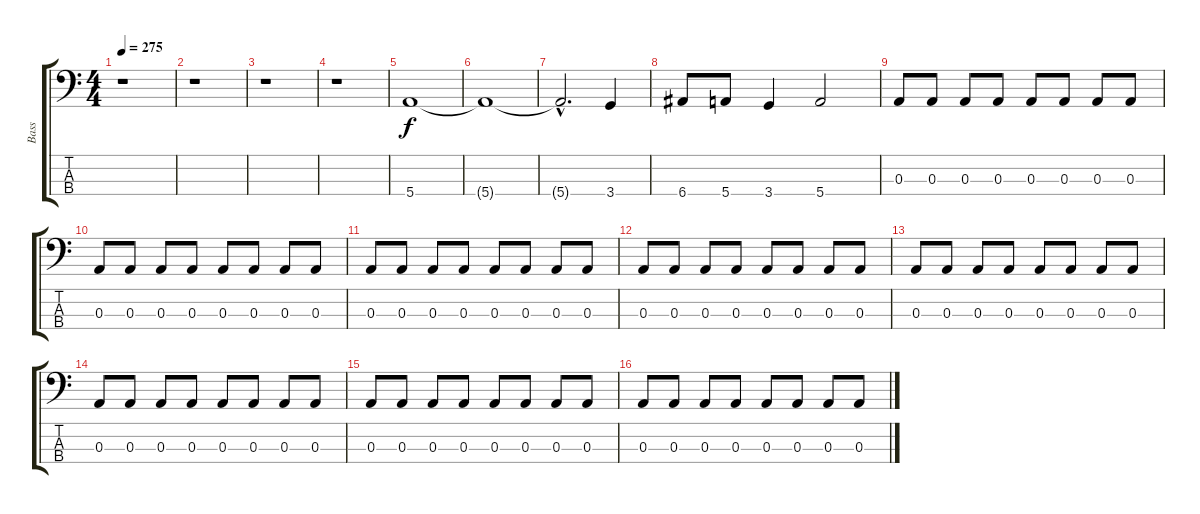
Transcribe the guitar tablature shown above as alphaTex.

\track ("Bass" "Bass") {instrument electricbasspick}
\staff {score tabs}
\tuning (G2 D2 A1 E1) {hide}
\ts (4 4)
\tempo 275
\clef f4
\ks c
r.1{dy f instrument electricbasspick} |
r.1 |
r.1 |
r.1 |
5.4.1 |
5.4{t}.1 |
5.4{hac t}.2{d} 3.4.4 |
6.4.8 5.4.8 3.4.4 5.4.2 |
0.3.8 0.3.8 0.3.8 0.3.8 0.3.8 0.3.8 0.3.8 0.3.8 |
0.3.8 0.3.8 0.3.8 0.3.8 0.3.8 0.3.8 0.3.8 0.3.8 |
0.3.8 0.3.8 0.3.8 0.3.8 0.3.8 0.3.8 0.3.8 0.3.8 |
0.3.8 0.3.8 0.3.8 0.3.8 0.3.8 0.3.8 0.3.8 0.3.8 |
0.3.8 0.3.8 0.3.8 0.3.8 0.3.8 0.3.8 0.3.8 0.3.8 |
0.3.8 0.3.8 0.3.8 0.3.8 0.3.8 0.3.8 0.3.8 0.3.8 |
0.3.8 0.3.8 0.3.8 0.3.8 0.3.8 0.3.8 0.3.8 0.3.8 |
0.3.8 0.3.8 0.3.8 0.3.8 0.3.8 0.3.8 0.3.8 0.3.8
